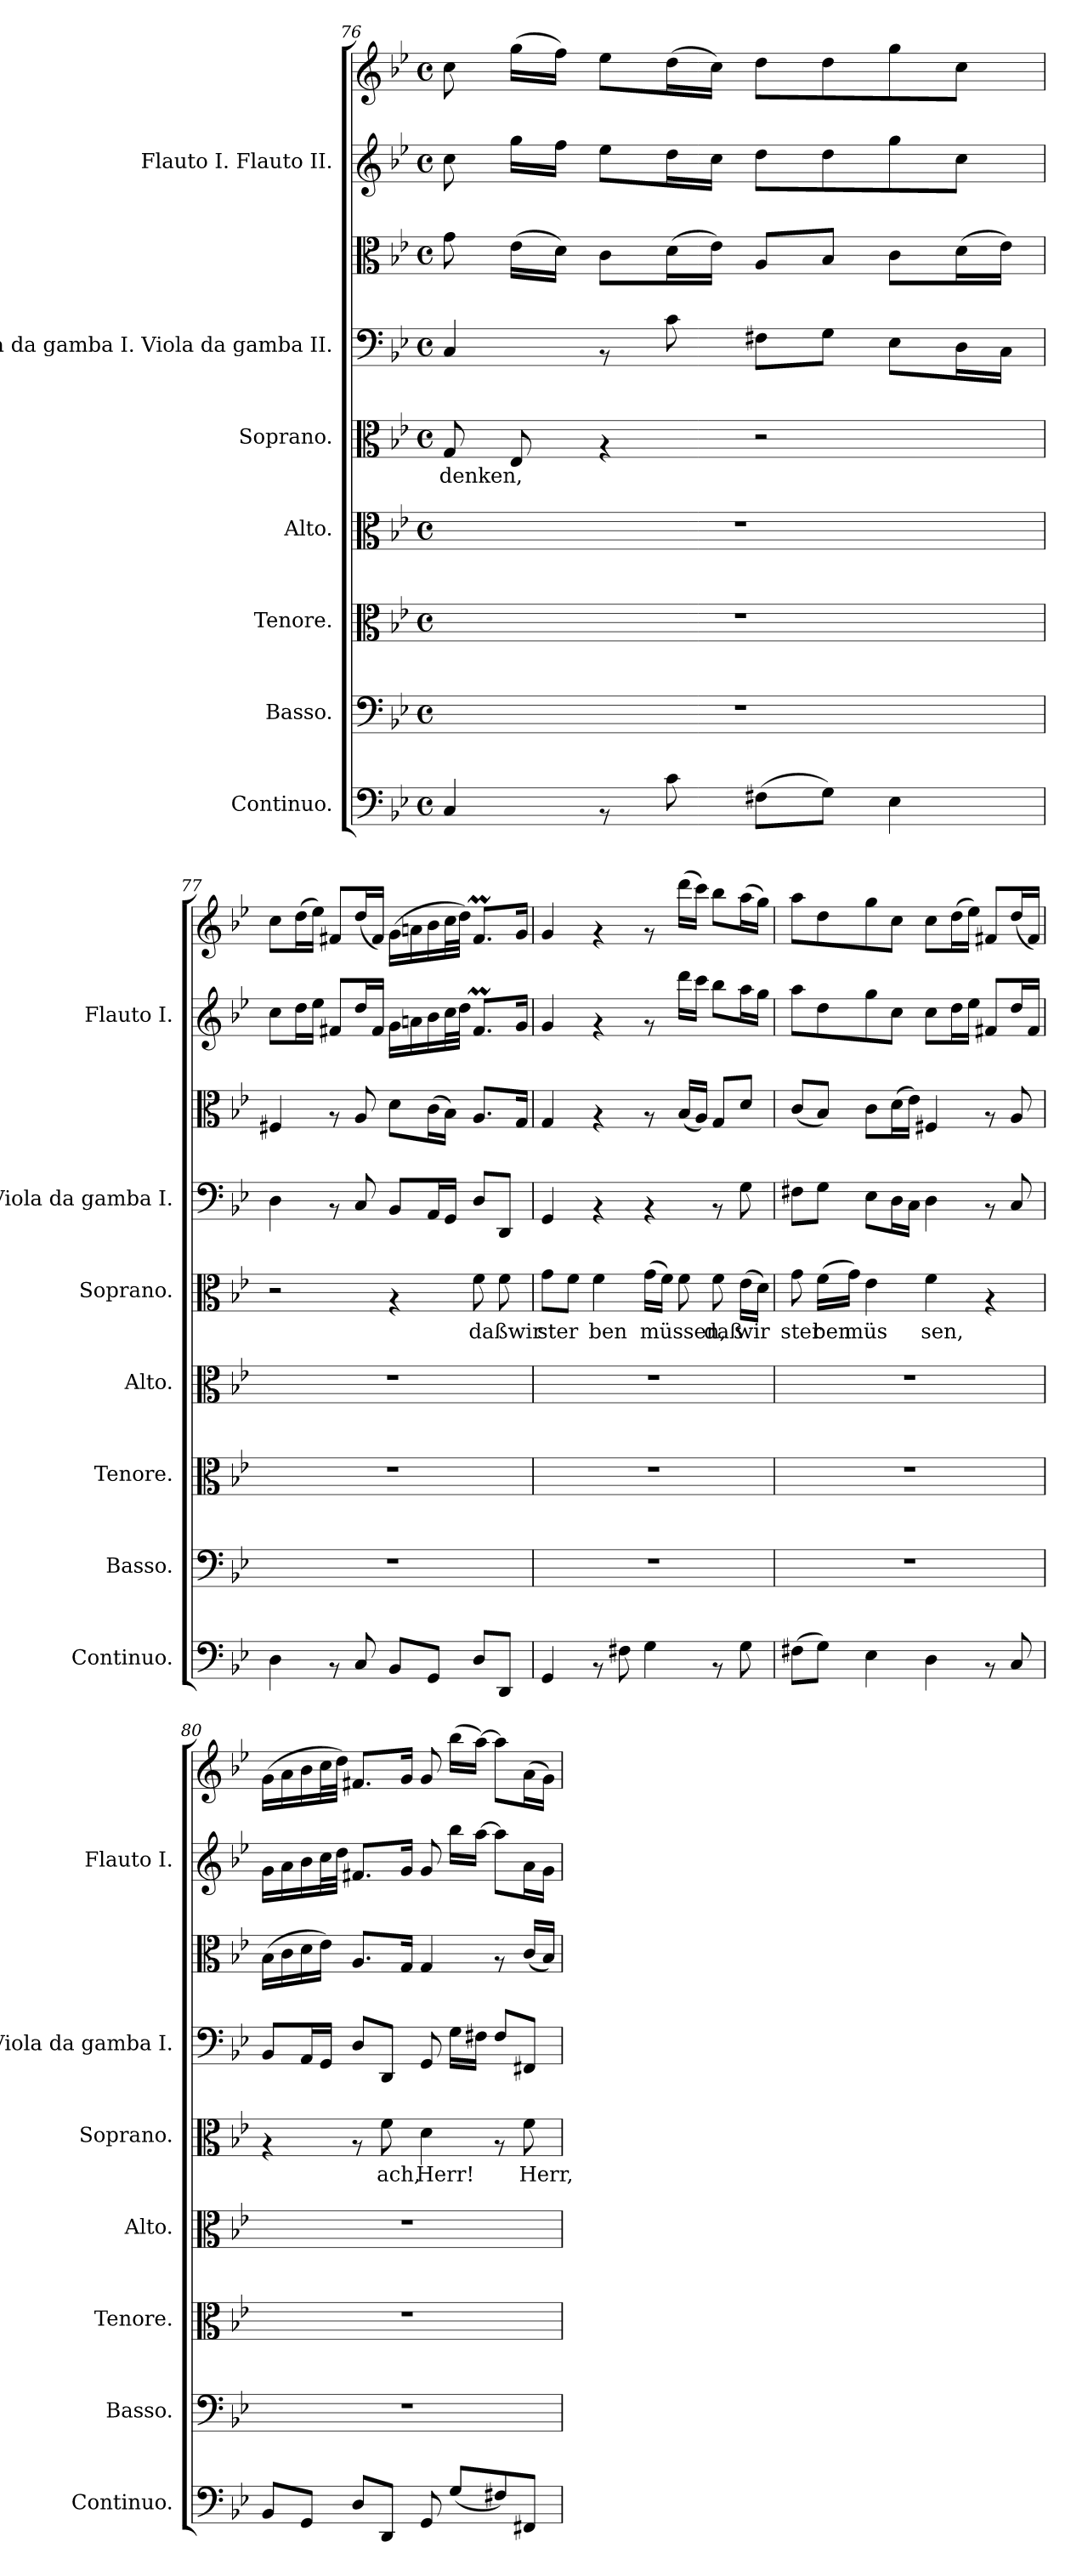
**kern	**kern	**kern	**kern	**kern	**text	**kern	**kern	**kern	**kern
*part7	*part6	*part5	*part4	*part3	*part3	*part2	*part2	*part1	*part1
*staff9	*staff8	*staff7	*staff6	*staff5	*staff5	*staff4	*staff3	*staff2	*staff1
*I"Continuo.	*I"Basso.	*I"Tenore.	*I"Alto.	*I"Soprano.	*	*I"Viola da gamba I. Viola da gamba II.	*	*I"Flauto I. Flauto II.	*
*I'Continuo.	*I'Basso.	*I'Tenore.	*I'Alto.	*I'Soprano.	*	*I'Viola da gamba I.	*	*I'Flauto I.	*
*clefF4	*clefF4	*clefC3	*clefC3	*clefC3	*	*clefF4	*clefC3	*clefG2	*clefG2
*k[b-e-]	*k[b-e-]	*k[b-e-]	*k[b-e-]	*k[b-e-]	*	*k[b-e-]	*k[b-e-]	*k[b-e-]	*k[b-e-]
*B-:	*B-:	*B-:	*B-:	*B-:	*	*B-:	*B-:	*B-:	*B-:
*M4/4	*M4/4	*M4/4	*M4/4	*M4/4	*	*M4/4	*M4/4	*M4/4	*M4/4
*met(c)	*met(c)	*met(c)	*met(c)	*met(c)	*	*met(c)	*met(c)	*met(c)	*met(c)
=76	=76	=76	=76	=76	=76	=76	=76	=76	=76
!	!	!	!	!	!LO:LY:b	!	!	!	!
4C/	1r	1r	1r	8G/	denken,	4C/	8g\	8cc\	8cc\
.	.	.	.	8E-/	.	.	(>16e-\LL	16gg\LL	(>16gg\LL
.	.	.	.	.	.	.	16d\JJ)	16ff\JJ	16ff\JJ)
8rAA	.	.	.	4rG	.	8rAA	8c\L	8ee-\L	8ee-\L
8c\	.	.	.	.	.	8c\	(>16d\L	16dd\L	(>16dd\L
.	.	.	.	.	.	.	16e-\JJ)	16cc\JJ	16cc\JJ)
(>8F#X\L	.	.	.	2r	.	8F#X\L	8A/L	8dd\L	8dd\L
8G\J)	.	.	.	.	.	8G\J	8B-/J	8dd\	8dd\
4E-\	.	.	.	.	.	8E-\L	8c\L	8gg\	8gg\
.	.	.	.	.	.	16D\L	(>16d\L	8cc\J	8cc\J
.	.	.	.	.	.	16C\JJ	16e-\JJ)	.	.
!!LO:PB:g=z
=77	=77	=77	=77	=77	=77	=77	=77	=77	=77
4D\	1r	1r	1r	2r	.	4D\	4F#X/	8cc\L	8cc\L
.	.	.	.	.	.	.	.	16dd\L	(>16dd\L
.	.	.	.	.	.	.	.	16ee-\JJ	16ee-\JJ)
8rAA	.	.	.	.	.	8rAA	8rG	8f#X/L	8f#X/L
8C/	.	.	.	.	.	8C/	8A/	16dd/L	(<16dd/L
.	.	.	.	.	.	.	.	16f#/JJ	16f#/JJ)
8BB-/L	.	.	.	4rG	.	8BB-/L	8d\L	16g\LL	(>16g\LL
.	.	.	.	.	.	.	.	16an\	16an\
8GG/J	.	.	.	.	.	16AA/L	(>16c\L	16b-\	16b-\
.	.	.	.	.	.	16GG/JJ	16B-\JJ)	32cc\L	32cc\L
.	.	.	.	.	.	.	.	32dd\JJJ	32dd\JJJ)
!	!	!	!	!	!LO:LY:b	!	!	!	!
8D/L	.	.	.	8f\	daßwir	8D/L	8.A/L	8.f#m/L	8.f#m/L
8DD/J	.	.	.	8f\	.	8DD/J	.	.	.
.	.	.	.	.	.	.	16G/Jk	16g/Jk	16g/Jk
=78	=78	=78	=78	=78	=78	=78	=78	=78	=78
!	!	!	!	!	!LO:LY:b	!	!	!	!
4GG/	1r	1r	1r	8g\L	ster	4GG/	4G/	4g/	4g/
.	.	.	.	8f\J	.	.	.	.	.
!	!	!	!	!	!LO:LY:b	!	!	!	!
8rAA	.	.	.	4f\	ben	4rAA	4rG	4rf	4rf
8F#X\	.	.	.	.	.	.	.	.	.
!	!	!	!	!	!LO:LY:b	!	!	!	!
4G\	.	.	.	(>16g\LL	müssen,	4rAA	8rG	8rf	8rf
.	.	.	.	16f\JJ)	.	.	.	.	.
.	.	.	.	8f\	.	.	(<16B-/LL	16ddd\LL	(>16ddd\LL
.	.	.	.	.	.	.	16A/JJ)	16ccc\JJ	16ccc\JJ)
!	!	!	!	!	!LO:LY:b	!	!	!	!
8rAA	.	.	.	8f\	daß	8rAA	8G/L	8bb-\L	8bb-\L
!	!	!	!	!	!LO:LY:b	!	!	!	!
8G\	.	.	.	(>16e-\LL	wir	8G\	8d/J	16aa\L	(>16aa\L
.	.	.	.	16d\JJ)	.	.	.	16gg\JJ	16gg\JJ)
=79	=79	=79	=79	=79	=79	=79	=79	=79	=79
!	!	!	!	!	!LO:LY:b	!	!	!	!
(>8F#X\L	1r	1r	1r	8g\	ster	8F#X\L	(<8c/L	8aa\L	8aa\L
!	!	!	!	!	!LO:LY:b	!	!	!	!
8G\J)	.	.	.	(>16f\LL	ben	8G\J	8B-/J)	8dd\	8dd\
!	!	!	!	!	!LO:LY:b	!	!	!	!
.	.	.	.	16g\JJ)	müs	.	.	.	.
4E-\	.	.	.	4e-\	.	8E-\L	8c\L	8gg\	8gg\
.	.	.	.	.	.	16D\L	(>16d\L	8cc\J	8cc\J
.	.	.	.	.	.	16C\JJ	16e-\JJ)	.	.
!	!	!	!	!	!LO:LY:b	!	!	!	!
4D\	.	.	.	4f\	sen,	4D\	4F#X/	8cc\L	8cc\L
.	.	.	.	.	.	.	.	16dd\L	(>16dd\L
.	.	.	.	.	.	.	.	16ee-\JJ	16ee-\JJ)
8rAA	.	.	.	4rG	.	8rAA	8rG	8f#X/L	8f#X/L
8C/	.	.	.	.	.	8C/	8A/	16dd/L	(<16dd/L
.	.	.	.	.	.	.	.	16f#/JJ	16f#/JJ)
!!LO:LB:g=z
=80	=80	=80	=80	=80	=80	=80	=80	=80	=80
8BB-/L	1r	1r	1r	4rG	.	8BB-/L	(>16B-\LL	16g\LL	(>16g\LL
.	.	.	.	.	.	.	16c\	16a\	16a\
8GG/J	.	.	.	.	.	16AA/L	16d\	16b-\	16b-\
.	.	.	.	.	.	16GG/JJ	16e-\JJ)	32cc\L	32cc\L
.	.	.	.	.	.	.	.	32dd\JJJ	32dd\JJJ)
8D/L	.	.	.	8rG	.	8D/L	8.A/L	8.f#X/L	8.f#X/L
!	!	!	!	!	!LO:LY:b	!	!	!	!
8DD/J	.	.	.	8f\	ach,	8DD/J	.	.	.
.	.	.	.	.	.	.	16G/Jk	16g/Jk	16g/Jk
!	!	!	!	!	!LO:LY:b	!	!	!	!
8GG/	.	.	.	4d\	Herr!	8GG/	4G/	8g/	8g/
(<8G/L	.	.	.	.	.	16G\LL	.	16bb-\LL	(>16bb-\LL
.	.	.	.	.	.	16F#X\JJ	.	[<16aa\JJ	[<16aa\JJ)
8F#X/)	.	.	.	8rG	.	8F#/L	8rG	8aa\L]	8aa\L]
!	!	!	!	!	!LO:LY:b	!	!	!	!
8FF#X/J	.	.	.	8f\	Herr,	8FF#X/J	(<16c/LL	16a\L	(>16a\L
.	.	.	.	.	.	.	16B-/JJ)	16g\JJ	16g\JJ)
=	=	=	=	=	=	=	=	=	=
*-	*-	*-	*-	*-	*-	*-	*-	*-	*-
